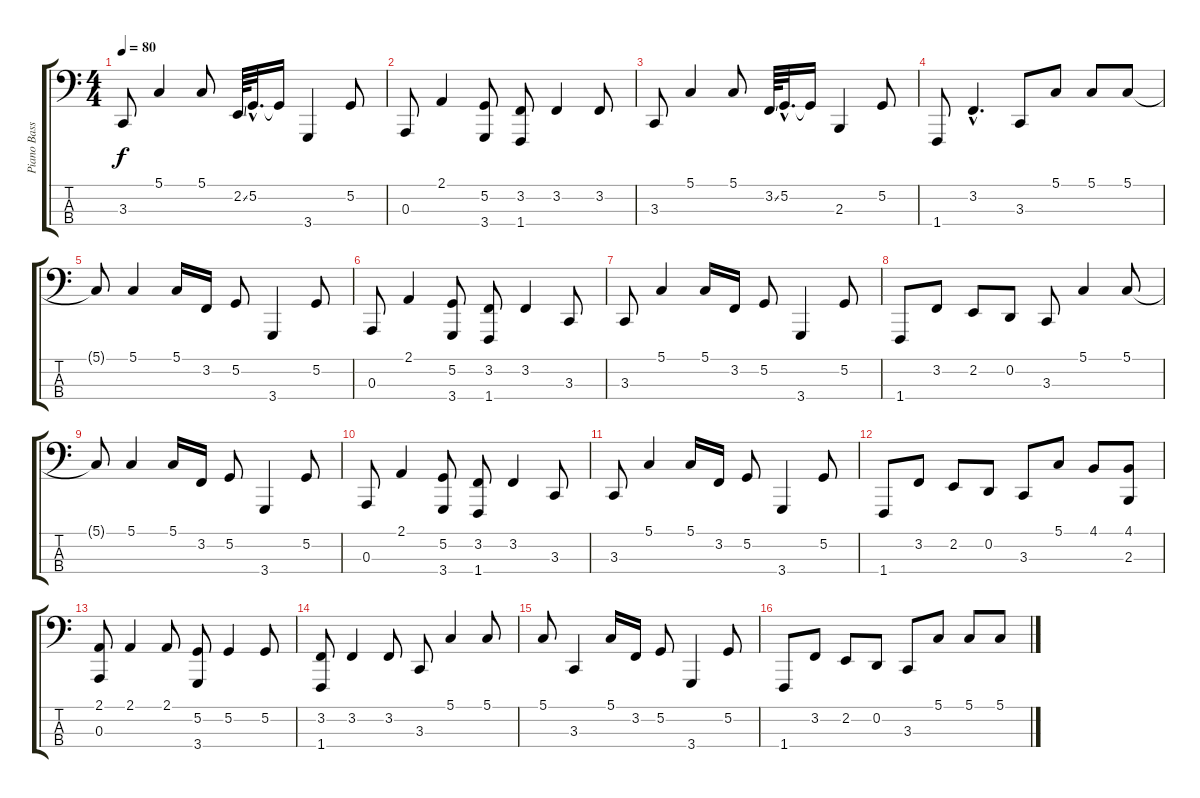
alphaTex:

\track ("Piano Bass" "Piano Bass") {instrument acousticgrandpiano}
\staff {score tabs}
\tuning (G2 D2 A1 E1) {hide}
\ts (4 4)
\tempo 80
\clef f4
\ks c
3.3.8{dy f instrument acousticgrandpiano} 5.1.4 5.1.8 2.2{ss}.64 5.2{hac}.32{d} 5.2{t}.16 3.4.4 5.2.8 |
0.3.8 2.1.4 (5.2 3.4).8 (3.2 1.4).8 3.2.4 3.2.8 |
3.3.8 5.1.4 5.1.8 3.2{ss}.64 5.2{hac}.32{d} 5.2{t}.16 2.3.4 5.2.8 |
1.4.8 3.2{hac}.4{d} 3.3.8 5.1.8 5.1.8 5.1.8 |
5.1{t}.8 5.1.4 5.1.16 3.2.16 5.2.8 3.4.4 5.2.8 |
0.3.8 2.1.4 (5.2 3.4).8 (3.2 1.4).8 3.2.4 3.3.8 |
3.3.8 5.1.4 5.1.16 3.2.16 5.2.8 3.4.4 5.2.8 |
1.4.8 3.2.8 2.2.8 0.2.8 3.3.8 5.1.4 5.1.8 |
5.1{t}.8 5.1.4 5.1.16 3.2.16 5.2.8 3.4.4 5.2.8 |
0.3.8 2.1.4 (5.2 3.4).8 (3.2 1.4).8 3.2.4 3.3.8 |
3.3.8 5.1.4 5.1.16 3.2.16 5.2.8 3.4.4 5.2.8 |
1.4.8 3.2.8 2.2.8 0.2.8 3.3.8 5.1.8 4.1.8 (4.1 2.3).8 |
(2.1 0.3).8 2.1.4 2.1.8 (5.2 3.4).8 5.2.4 5.2.8 |
(3.2 1.4).8 3.2.4 3.2.8 3.3.8 5.1.4 5.1.8 |
5.1.8 3.3.4 5.1.16 3.2.16 5.2.8 3.4.4 5.2.8 |
1.4.8 3.2.8 2.2.8 0.2.8 3.3.8 5.1.8 5.1.8 5.1.8
